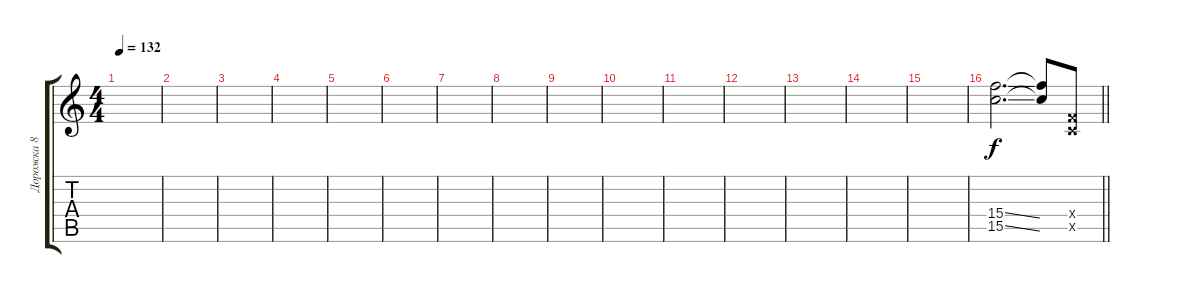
\track ("Дорожка 8" "Дорожка 8") {instrument distortionguitar}
\staff {score tabs}
\tuning (E4 B3 G3 D3 A2 E2) {hide}
\ts (4 4)
\tempo 132
\clef g2
\ks c
|
|
|
|
|
|
|
|
|
|
|
|
|
|
|
\barLineRight lightlight
(15.4{ss} 15.5{ss}).2{d} (15.4{t} 15.5{t}).8 (3.4{x} 3.5{x}).8
